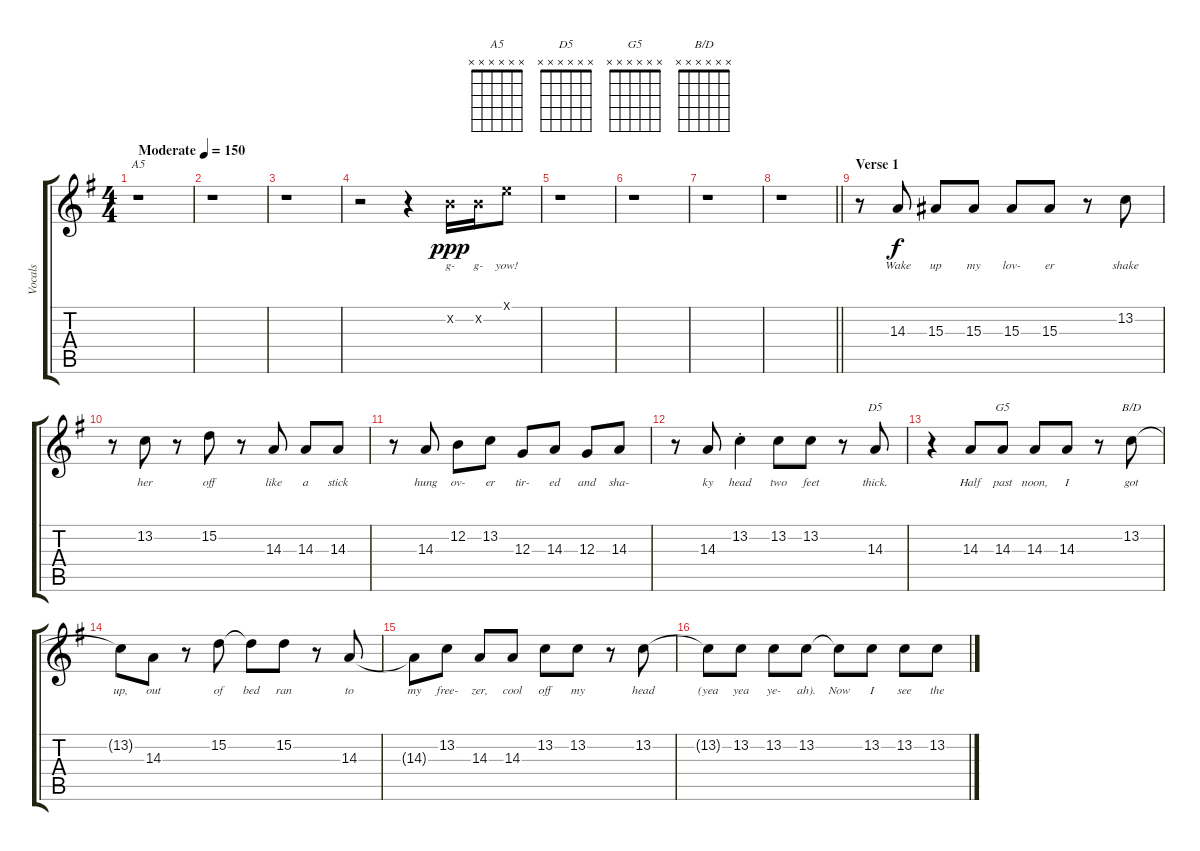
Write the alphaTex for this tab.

\track ("Vocals" "Vocals") {instrument lead2sawtooth}
\staff {score tabs}
\tuning (E4 B3 G3 D3 A2 E2) {hide}
\chord ("A5" x x x x x x)
\chord ("D5" x x x x x x)
\chord ("G5" x x x x x x)
\chord ("B/D" x x x x x x)
\ts (4 4)
\tempo (150 "Moderate")
\clef g2
\ks g
r.1{ch "A5" dy ppp instrument lead2sawtooth} |
r.1 |
r.1 |
r.2 r.4 12.2{x}.16{lyrics (0 "g-") lyrics (1 "") lyrics (2 "") lyrics (3 "") lyrics (4 "")} 12.2{x}.16{lyrics (0 "g-") lyrics (1 "") lyrics (2 "") lyrics (3 "") lyrics (4 "")} 12.1{x}.8{lyrics (0 "yow!") lyrics (1 "") lyrics (2 "") lyrics (3 "") lyrics (4 "")} |
r.1 |
r.1 |
r.1 |
\barLineRight lightlight
r.1 |
\section ("" "Verse 1")
r.8 14.3.8{lyrics (0 "Wake") lyrics (1 "") lyrics (2 "") lyrics (3 "") lyrics (4 "") dy f} 15.3.8{lyrics (0 "up") lyrics (1 "") lyrics (2 "") lyrics (3 "") lyrics (4 "")} 15.3.8{lyrics (0 "my") lyrics (1 "") lyrics (2 "") lyrics (3 "") lyrics (4 "")} 15.3.8{lyrics (0 "lov-") lyrics (1 "") lyrics (2 "") lyrics (3 "") lyrics (4 "")} 15.3.8{lyrics (0 "er") lyrics (1 "") lyrics (2 "") lyrics (3 "") lyrics (4 "")} r.8 13.2.8{lyrics (0 "shake") lyrics (1 "") lyrics (2 "") lyrics (3 "") lyrics (4 "")} |
r.8 13.2.8{lyrics (0 "her") lyrics (1 "") lyrics (2 "") lyrics (3 "") lyrics (4 "")} r.8 15.2.8{lyrics (0 "off") lyrics (1 "") lyrics (2 "") lyrics (3 "") lyrics (4 "")} r.8 14.3.8{lyrics (0 "like") lyrics (1 "") lyrics (2 "") lyrics (3 "") lyrics (4 "")} 14.3.8{lyrics (0 "a") lyrics (1 "") lyrics (2 "") lyrics (3 "") lyrics (4 "")} 14.3.8{lyrics (0 "stick") lyrics (1 "") lyrics (2 "") lyrics (3 "") lyrics (4 "")} |
r.8 14.3.8{lyrics (0 "hung") lyrics (1 "") lyrics (2 "") lyrics (3 "") lyrics (4 "")} 12.2.8{lyrics (0 "ov-") lyrics (1 "") lyrics (2 "") lyrics (3 "") lyrics (4 "")} 13.2.8{lyrics (0 "er") lyrics (1 "") lyrics (2 "") lyrics (3 "") lyrics (4 "")} 12.3.8{lyrics (0 "tir-") lyrics (1 "") lyrics (2 "") lyrics (3 "") lyrics (4 "")} 14.3.8{lyrics (0 "ed") lyrics (1 "") lyrics (2 "") lyrics (3 "") lyrics (4 "")} 12.3.8{lyrics (0 "and") lyrics (1 "") lyrics (2 "") lyrics (3 "") lyrics (4 "")} 14.3.8{lyrics (0 "sha-") lyrics (1 "") lyrics (2 "") lyrics (3 "") lyrics (4 "")} |
r.8 14.3.8{lyrics (0 "ky") lyrics (1 "") lyrics (2 "") lyrics (3 "") lyrics (4 "")} 13.2{st}.4{lyrics (0 "head") lyrics (1 "") lyrics (2 "") lyrics (3 "") lyrics (4 "")} 13.2.8{lyrics (0 "two") lyrics (1 "") lyrics (2 "") lyrics (3 "") lyrics (4 "")} 13.2.8{lyrics (0 "feet") lyrics (1 "") lyrics (2 "") lyrics (3 "") lyrics (4 "")} r.8 14.3.8{ch "D5" lyrics (0 "thick.") lyrics (1 "") lyrics (2 "") lyrics (3 "") lyrics (4 "")} |
r.4 14.3.8{lyrics (0 "Half") lyrics (1 "") lyrics (2 "") lyrics (3 "") lyrics (4 "")} 14.3.8{ch "G5" lyrics (0 "past") lyrics (1 "") lyrics (2 "") lyrics (3 "") lyrics (4 "")} 14.3.8{lyrics (0 "noon,") lyrics (1 "") lyrics (2 "") lyrics (3 "") lyrics (4 "")} 14.3.8{lyrics (0 "I") lyrics (1 "") lyrics (2 "") lyrics (3 "") lyrics (4 "")} r.8 13.2.8{ch "B/D" lyrics (0 "got") lyrics (1 "") lyrics (2 "") lyrics (3 "") lyrics (4 "")} |
13.2{t}.8{lyrics (0 "up,") lyrics (1 "") lyrics (2 "") lyrics (3 "") lyrics (4 "")} 14.3.8{lyrics (0 "out") lyrics (1 "") lyrics (2 "") lyrics (3 "") lyrics (4 "")} r.8 15.2.8{lyrics (0 "of") lyrics (1 "") lyrics (2 "") lyrics (3 "") lyrics (4 "")} 15.2{t}.8{lyrics (0 "bed") lyrics (1 "") lyrics (2 "") lyrics (3 "") lyrics (4 "")} 15.2.8{lyrics (0 "ran") lyrics (1 "") lyrics (2 "") lyrics (3 "") lyrics (4 "")} r.8 14.3.8{lyrics (0 "to") lyrics (1 "") lyrics (2 "") lyrics (3 "") lyrics (4 "")} |
14.3{t}.8{lyrics (0 "my") lyrics (1 "") lyrics (2 "") lyrics (3 "") lyrics (4 "")} 13.2.8{lyrics (0 "free-") lyrics (1 "") lyrics (2 "") lyrics (3 "") lyrics (4 "")} 14.3.8{lyrics (0 "zer,") lyrics (1 "") lyrics (2 "") lyrics (3 "") lyrics (4 "")} 14.3.8{lyrics (0 "cool") lyrics (1 "") lyrics (2 "") lyrics (3 "") lyrics (4 "")} 13.2.8{lyrics (0 "off") lyrics (1 "") lyrics (2 "") lyrics (3 "") lyrics (4 "")} 13.2.8{lyrics (0 "my") lyrics (1 "") lyrics (2 "") lyrics (3 "") lyrics (4 "")} r.8 13.2.8{lyrics (0 "head") lyrics (1 "") lyrics (2 "") lyrics (3 "") lyrics (4 "")} |
13.2{t}.8{lyrics (0 "(yea") lyrics (1 "") lyrics (2 "") lyrics (3 "") lyrics (4 "")} 13.2.8{lyrics (0 "yea") lyrics (1 "") lyrics (2 "") lyrics (3 "") lyrics (4 "")} 13.2.8{lyrics (0 "ye-") lyrics (1 "") lyrics (2 "") lyrics (3 "") lyrics (4 "")} 13.2.8{lyrics (0 "ah).") lyrics (1 "") lyrics (2 "") lyrics (3 "") lyrics (4 "")} 13.2{t}.8{lyrics (0 "Now") lyrics (1 "") lyrics (2 "") lyrics (3 "") lyrics (4 "")} 13.2.8{lyrics (0 "I") lyrics (1 "") lyrics (2 "") lyrics (3 "") lyrics (4 "")} 13.2.8{lyrics (0 "see") lyrics (1 "") lyrics (2 "") lyrics (3 "") lyrics (4 "")} 13.2.8{lyrics (0 "the") lyrics (1 "") lyrics (2 "") lyrics (3 "") lyrics (4 "")}
